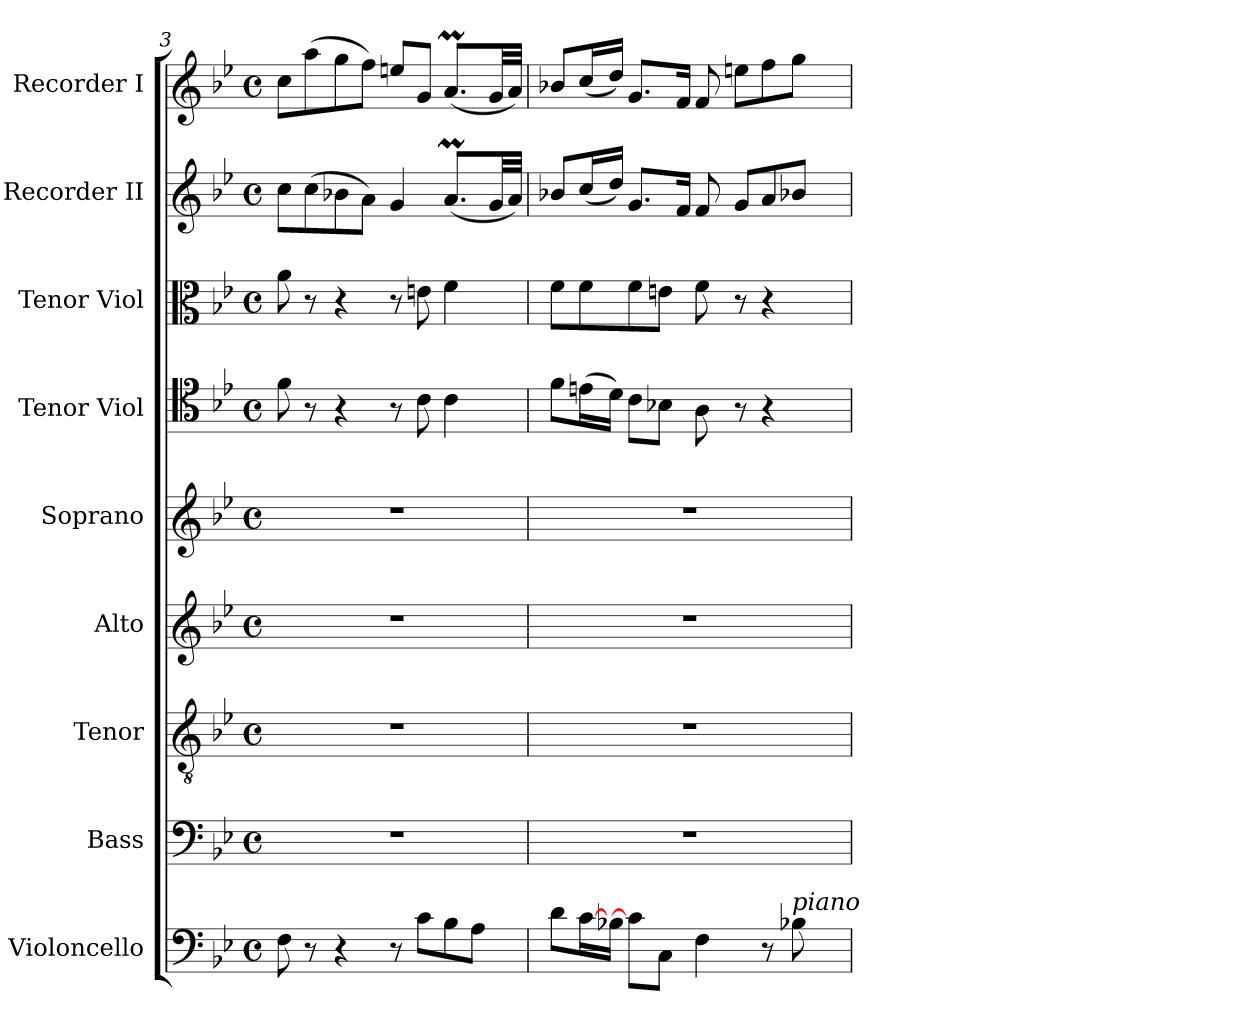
**kern	**kern	**kern	**kern	**kern	**kern	**kern	**kern	**kern
*part9	*part8	*part7	*part6	*part5	*part4	*part3	*part2	*part1
*staff9	*staff8	*staff7	*staff6	*staff5	*staff4	*staff3	*staff2	*staff1
*I"Violoncello	*I"Bass	*I"Tenor	*I"Alto	*I"Soprano	*I"Tenor Viol	*I"Tenor Viol	*I"Recorder II	*I"Recorder I
*clefF4	*clefF4	*clefGv2	*clefG2	*clefG2	*clefC4	*clefC3	*clefG2	*clefG2
*	*	*ITrd7c12	*	*	*	*	*	*
*k[b-e-]	*k[b-e-]	*k[b-e-]	*k[b-e-]	*k[b-e-]	*k[b-e-]	*k[b-e-]	*k[b-e-]	*k[b-e-]
*B-:	*B-:	*B-:	*B-:	*B-:	*B-:	*B-:	*B-:	*B-:
*M4/4	*M4/4	*M4/4	*M4/4	*M4/4	*M4/4	*M4/4	*M4/4	*M4/4
*met(c)	*met(c)	*met(c)	*met(c)	*met(c)	*met(c)	*met(c)	*met(c)	*met(c)
=3	=3	=3	=3	=3	=3	=3	=3	=3
8Fi\	1r	1r	1r	1r	8fi\	8ai\	8cci\L	8cci\L
8r	.	.	.	.	8r	8r	(8cci\	(8aai\
4r	.	.	.	.	4r	4r	8b-Xi\	8ggi\
.	.	.	.	.	.	.	8ai\J)	8ffi\J)
8r	.	.	.	.	8r	8r	4gi/	8eeni/L
8ci\L	.	.	.	.	8ci\	8eni\	.	8gi/J
8B-i\	.	.	.	.	4ci\	4fi\	(8.ami/L	(8.ami/L
8Ai\J	.	.	.	.	.	.	.	.
.	.	.	.	.	.	.	32gi/LL	32gi/LL
.	.	.	.	.	.	.	32ai/JJJ)	32ai/JJJ)
=4	=4	=4	=4	=4	=4	=4	=4	=4
8di\L	1r	1r	1r	1r	8fi\L	8fi\L	8b-Xi/L	8b-Xi/L
[16ci\L	.	.	.	.	(16eni\L	8fi\	(16cci/L	(16cci/L
16B-Xi\JJ	.	.	.	.	16di\JJ)	.	16ddi/JJ)	16ddi/JJ)
8ci\L]	.	.	.	.	8ci\L	8fi\	8.gi/L	8.gi/L
8Ci\J	.	.	.	.	8B-Xi\J	8eni\J	.	.
.	.	.	.	.	.	.	16fi/Jk	16fi/Jk
4Fi\	.	.	.	.	8Ai\	8fi\	8fi/	8fi/
.	.	.	.	.	8r	8r	8gi/L	8eeni\L
8r	.	.	.	.	4r	4r	8ai/	8ffi\
!LO:TX:a:i:t=piano	!	!	!	!	!	!	!	!
8B-Xi\	.	.	.	.	.	.	8b-Xi/J	8ggi\J
=	=	=	=	=	=	=	=	=
*-	*-	*-	*-	*-	*-	*-	*-	*-
